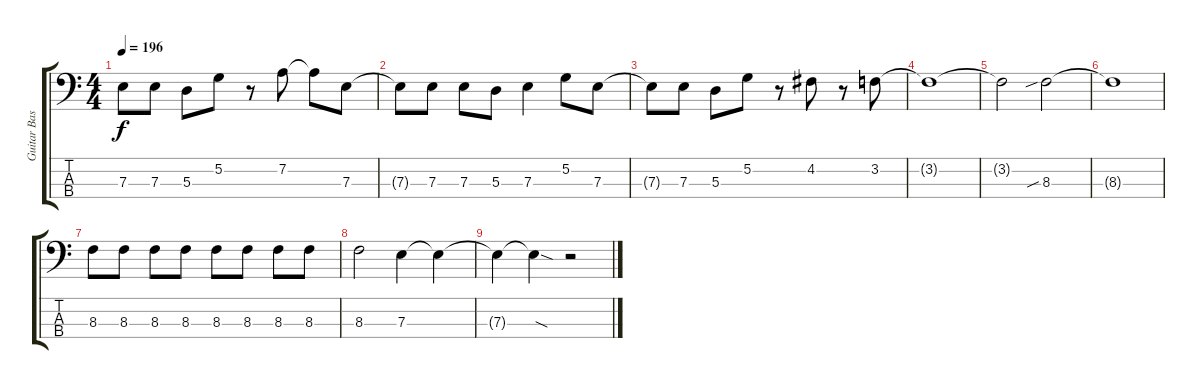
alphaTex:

\track ("Guitar Bass" "Guitar Bas") {instrument electricbassfinger}
\staff {score tabs}
\tuning (G2 D2 A1 E1) {hide}
\ts (4 4)
\tempo 196
\clef f4
\ks c
7.3{t}.8{dy f} 7.3.8 5.3.8 5.2.8 r.8 7.2.8 7.2{t}.8 7.3.8 |
7.3{t}.8 7.3.8 7.3.8 5.3.8 7.3.4 5.2.8 7.3.8 |
7.3{t}.8 7.3.8 5.3.8 5.2.8 r.8 4.2.8 r.8 3.2.8 |
3.2{t}.1 |
3.2{t}.2 8.3{sib}.2 |
8.3{t}.1 |
8.3.8 8.3.8 8.3.8 8.3.8 8.3.8 8.3.8 8.3.8 8.3.8 |
8.3.2 7.3.4 7.3{t}.4 |
7.3{t}.4 7.3{sod t}.4 r.2
